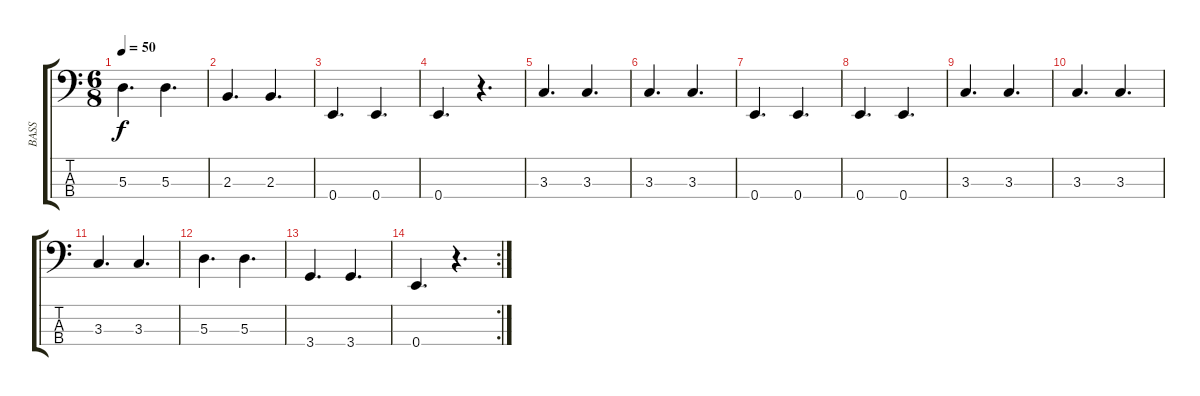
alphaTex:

\track ("BASS" "BASS") {instrument fretlessbass}
\staff {score tabs}
\tuning (G2 D2 A1 E1) {hide}
\ts (6 8)
\tempo 50
\clef f4
\ks c
5.3.4{d dy f} 5.3.4{d} |
2.3.4{d} 2.3.4{d} |
0.4.4{d} 0.4.4{d} |
0.4.4{d} r.4{d} |
3.3.4{d} 3.3.4{d} |
3.3.4{d} 3.3.4{d} |
0.4.4{d} 0.4.4{d} |
0.4.4{d} 0.4.4{d} |
3.3.4{d} 3.3.4{d} |
3.3.4{d} 3.3.4{d} |
3.3.4{d} 3.3.4{d} |
5.3.4{d} 5.3.4{d} |
3.4.4{d} 3.4.4{d} |
\rc 2
0.4.4{d} r.4{d}
